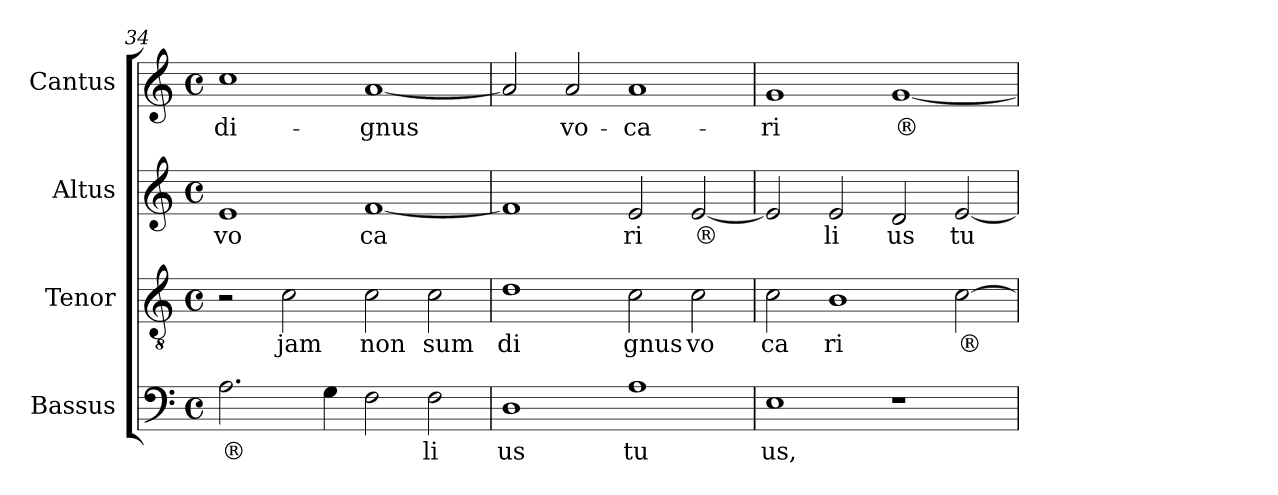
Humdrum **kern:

**kern	**text	**kern	**text	**kern	**text	**kern	**text
*part4	*part4	*part3	*part3	*part2	*part2	*part1	*part1
*staff4	*staff4	*staff3	*staff3	*staff2	*staff2	*staff1	*staff1
*I"Bassus	*	*I"Tenor	*	*I"Altus	*	*I"Cantus	*
!!LO:LB:g=z
*clefF4	*	*clefGv2	*	*clefG2	*	*clefG2	*
*	*	*	*	*k[]	*	*	*
*	*	*	*	*C:	*	*	*
*M4/4	*	*M4/4	*	*M4/4	*	*M4/4	*
*met(c)	*	*met(c)	*	*met(c)	*	*met(c)	*
=34	=34	=34	=34	=34	=34	=34	=34
!	!LO:LY:b:cj	!	!	!	!LO:LY:b:cj	!	!LO:LY:b:cj
2.A\	®	2r	.	1e	vo	1cc	di-
!	!	!	!LO:LY:b:cj	!	!	!	!
.	.	2c\	jam	.	.	.	.
4G\	.	.	.	.	.	.	.
!	!	!	!LO:LY:b:cj	!	!LO:LY:b:cj	!	!LO:LY:b
2F\	.	2c\	non	[<1f	ca	[<1a	-gnus
!	!LO:LY:b:cj	!	!LO:LY:b:cj	!	!	!	!
2F\	li	2c\	sum	.	.	.	.
=35	=35	=35	=35	=35	=35	=35	=35
!	!LO:LY:b:cj	!	!LO:LY:b:cj	!	!	!	!
1D	us	1d	di	1f]	.	2a/]	.
!	!	!	!	!	!	!	!LO:LY:b:cj
.	.	.	.	.	.	2a/	vo-
!	!LO:LY:b:cj	!	!LO:LY:b:cj	!	!LO:LY:b:cj	!	!LO:LY:b:cj
1A	tu	2c\	gnus	2e/	ri	1a	-ca-
!	!	!	!LO:LY:b:cj	!	!LO:LY:b:cj	!	!
.	.	2c\	vo	[<2e/	®	.	.
=36	=36	=36	=36	=36	=36	=36	=36
!	!LO:LY:b:cj	!	!LO:LY:b:cj	!	!	!	!LO:LY:b:cj
1E	us,	2c\	ca	2e/]	.	1g	-ri
!	!	!	!LO:LY:b:cj	!	!LO:LY:b:cj	!	!
.	.	1B	ri	2e/	li	.	.
!	!	!	!	!	!LO:LY:b:cj	!	!LO:LY:b:cj
1r	.	.	.	2d/	us	[<1g	®-
!	!	!	!LO:LY:b:cj	!	!LO:LY:b:cj	!	!
.	.	[>2c\	®	[<2e/	tu	.	.
=	=	=	=	=	=	=	=
*-	*-	*-	*-	*-	*-	*-	*-
